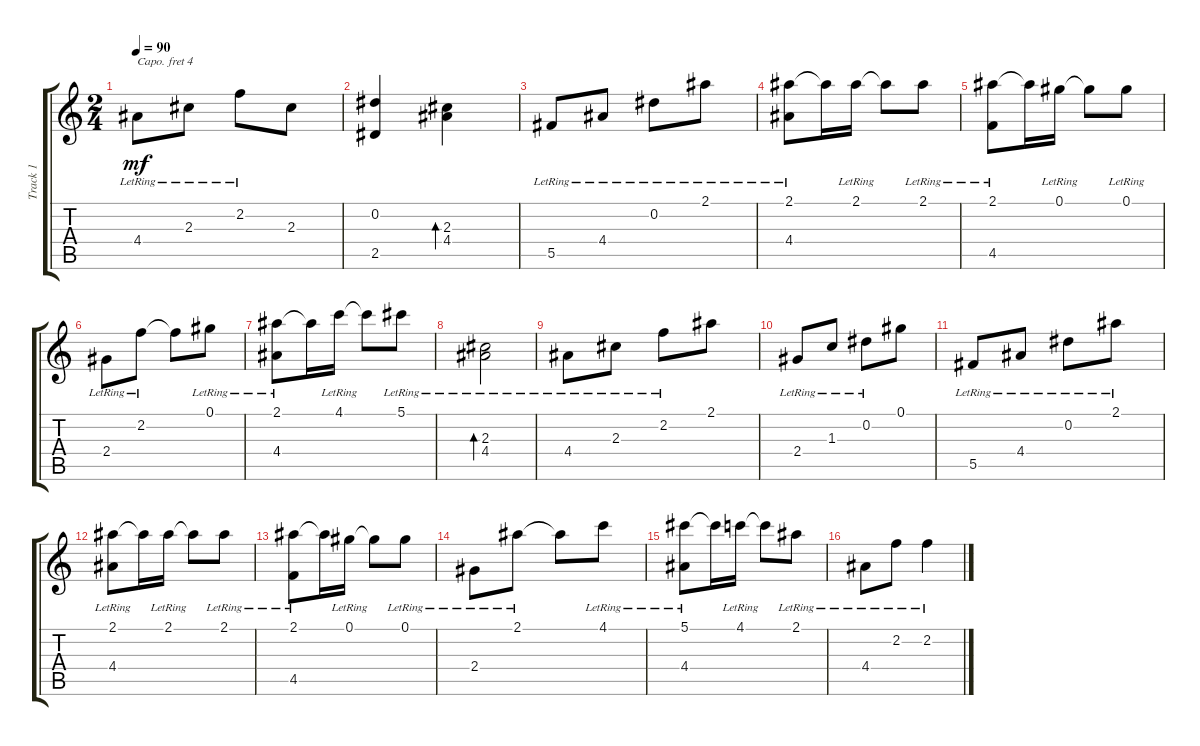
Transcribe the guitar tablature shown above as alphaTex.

\track ("Track 1" "Track 1") {instrument acousticguitarsteel}
\staff {score tabs}
\capo 4
\tuning (E4 B3 G3 D3 A2 E2) {hide}
\ts (2 4)
\tempo 90
\clef g2
\ks c
4.4{lr}.8{dy mf} 2.3{lr}.8 2.2{lr}.8 2.3.8 |
(0.2 2.5).4 (2.3 4.4).4{bd 60} |
5.5{lr}.8 4.4{lr}.8 0.2{lr}.8 2.1{lr}.8 |
(2.1{lr} 4.4{lr}).8 2.1{t}.16 2.1{lr}.16 2.1{t}.8 2.1{lr}.8 |
(2.1{lr} 4.5{lr}).8 2.1{t}.16 0.1{lr}.16 0.1{t}.8 0.1{lr}.8 |
2.4{lr}.8 2.2{lr}.8 2.2{t}.8 0.1{lr}.8 |
(2.1{lr} 4.4{lr}).8 2.1{t}.16 4.1{lr}.16 4.1{t}.8 5.1{lr}.8 |
(2.3 4.4{lr}).2{bd 60} |
4.4{lr}.8 2.3{lr}.8 2.2{lr}.8 2.1.8 |
2.4{lr}.8 1.3{lr}.8 0.2{lr}.8 0.1.8 |
5.5{lr}.8 4.4{lr}.8 0.2{lr}.8 2.1{lr}.8 |
(2.1{lr} 4.4{lr}).8 2.1{t}.16 2.1{lr}.16 2.1{t}.8 2.1{lr}.8 |
(2.1{lr} 4.5{lr}).8 2.1{t}.16 0.1{lr}.16 0.1{t}.8 0.1{lr}.8 |
2.4{lr}.8 2.1{lr}.8 2.1{t}.8 4.1{lr}.8 |
(5.1{lr} 4.4{lr}).8 5.1{t}.16 4.1{lr}.16 4.1{t}.8 2.1{lr}.8 |
4.4{lr}.8 2.2{lr}.8 2.2{lr}.4
